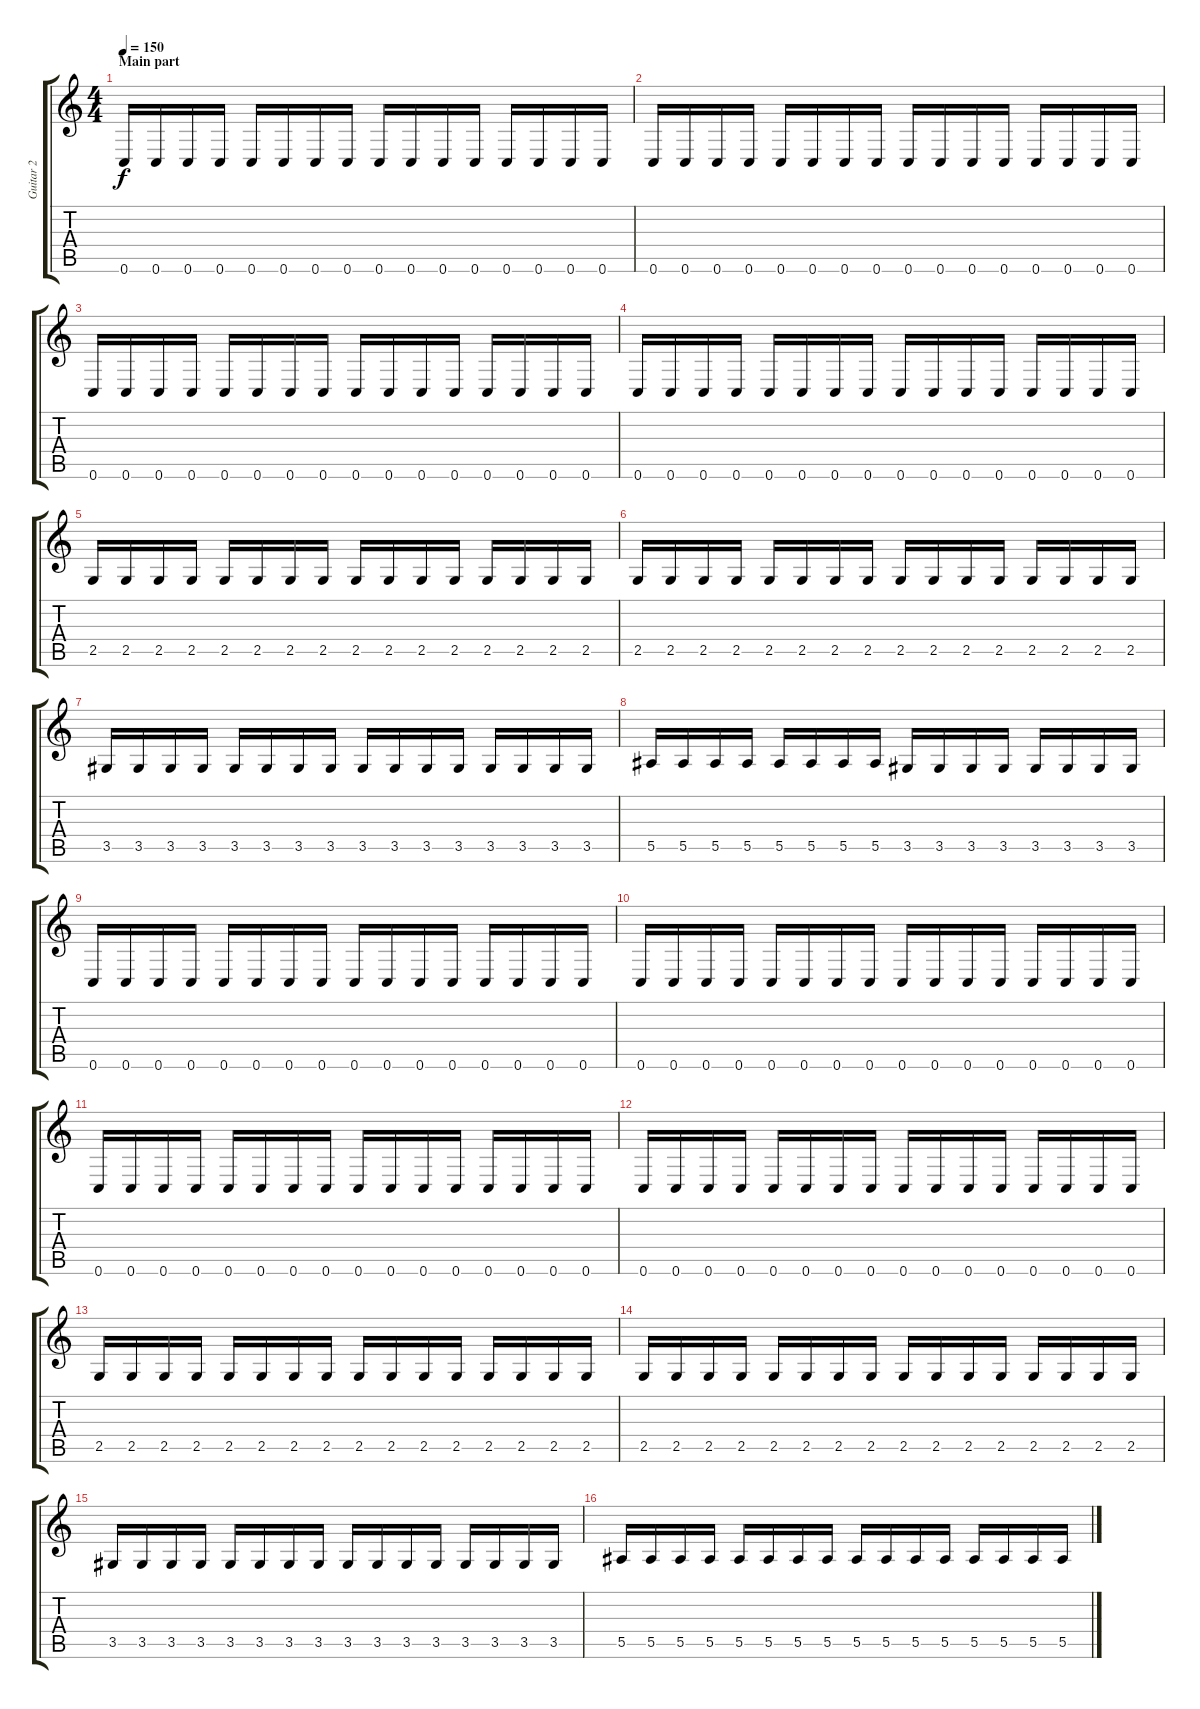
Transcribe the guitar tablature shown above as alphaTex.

\track ("Guitar 2" "Guitar 2") {instrument distortionguitar}
\staff {score tabs}
\tuning (C4 G3 Eb3 Bb2 F2 C2) {hide}
\ts (4 4)
\section ("" "Main part")
\tempo 150
\clef g2
\ks c
0.6.16{dy f} 0.6.16 0.6.16 0.6.16 0.6.16 0.6.16 0.6.16 0.6.16 0.6.16 0.6.16 0.6.16 0.6.16 0.6.16 0.6.16 0.6.16 0.6.16 |
0.6.16 0.6.16 0.6.16 0.6.16 0.6.16 0.6.16 0.6.16 0.6.16 0.6.16 0.6.16 0.6.16 0.6.16 0.6.16 0.6.16 0.6.16 0.6.16 |
0.6.16 0.6.16 0.6.16 0.6.16 0.6.16 0.6.16 0.6.16 0.6.16 0.6.16 0.6.16 0.6.16 0.6.16 0.6.16 0.6.16 0.6.16 0.6.16 |
0.6.16 0.6.16 0.6.16 0.6.16 0.6.16 0.6.16 0.6.16 0.6.16 0.6.16 0.6.16 0.6.16 0.6.16 0.6.16 0.6.16 0.6.16 0.6.16 |
2.5.16 2.5.16 2.5.16 2.5.16 2.5.16 2.5.16 2.5.16 2.5.16 2.5.16 2.5.16 2.5.16 2.5.16 2.5.16 2.5.16 2.5.16 2.5.16 |
2.5.16 2.5.16 2.5.16 2.5.16 2.5.16 2.5.16 2.5.16 2.5.16 2.5.16 2.5.16 2.5.16 2.5.16 2.5.16 2.5.16 2.5.16 2.5.16 |
3.5.16 3.5.16 3.5.16 3.5.16 3.5.16 3.5.16 3.5.16 3.5.16 3.5.16 3.5.16 3.5.16 3.5.16 3.5.16 3.5.16 3.5.16 3.5.16 |
5.5.16 5.5.16 5.5.16 5.5.16 5.5.16 5.5.16 5.5.16 5.5.16 3.5.16 3.5.16 3.5.16 3.5.16 3.5.16 3.5.16 3.5.16 3.5.16 |
0.6.16 0.6.16 0.6.16 0.6.16 0.6.16 0.6.16 0.6.16 0.6.16 0.6.16 0.6.16 0.6.16 0.6.16 0.6.16 0.6.16 0.6.16 0.6.16 |
0.6.16 0.6.16 0.6.16 0.6.16 0.6.16 0.6.16 0.6.16 0.6.16 0.6.16 0.6.16 0.6.16 0.6.16 0.6.16 0.6.16 0.6.16 0.6.16 |
0.6.16 0.6.16 0.6.16 0.6.16 0.6.16 0.6.16 0.6.16 0.6.16 0.6.16 0.6.16 0.6.16 0.6.16 0.6.16 0.6.16 0.6.16 0.6.16 |
0.6.16 0.6.16 0.6.16 0.6.16 0.6.16 0.6.16 0.6.16 0.6.16 0.6.16 0.6.16 0.6.16 0.6.16 0.6.16 0.6.16 0.6.16 0.6.16 |
2.5.16 2.5.16 2.5.16 2.5.16 2.5.16 2.5.16 2.5.16 2.5.16 2.5.16 2.5.16 2.5.16 2.5.16 2.5.16 2.5.16 2.5.16 2.5.16 |
2.5.16 2.5.16 2.5.16 2.5.16 2.5.16 2.5.16 2.5.16 2.5.16 2.5.16 2.5.16 2.5.16 2.5.16 2.5.16 2.5.16 2.5.16 2.5.16 |
3.5.16 3.5.16 3.5.16 3.5.16 3.5.16 3.5.16 3.5.16 3.5.16 3.5.16 3.5.16 3.5.16 3.5.16 3.5.16 3.5.16 3.5.16 3.5.16 |
5.5.16 5.5.16 5.5.16 5.5.16 5.5.16 5.5.16 5.5.16 5.5.16 5.5.16 5.5.16 5.5.16 5.5.16 5.5.16 5.5.16 5.5.16 5.5.16
